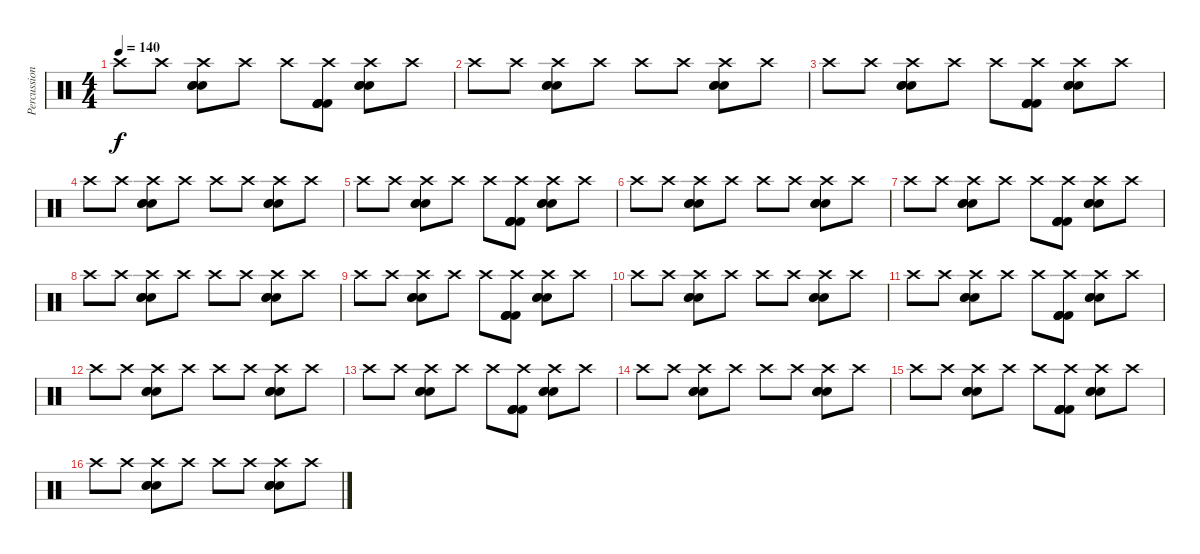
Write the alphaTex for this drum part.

\track ("Percussion" "Percussion") {instrument percussion}
\staff {score}
\articulation defaults
\ts (4 4)
\tempo 140
\clef neutral
\ks c "Crash high (hit)".8{dy f} "Crash high (hit)".8
("Crash high (hit)" "Snare (hit) 2" "Snare (hit) 2" "Snare (hit) 2").8 "Crash high (hit)".8 "Crash high (hit)".8 ("Crash high (hit)" "Kick (hit) 2" "Kick (hit) 2" "Kick (hit) 2" "Kick (hit) 2").8 ("Crash high (hit)" "Snare (hit) 2" "Snare (hit) 2" "Snare (hit) 2").8 "Crash high (hit)".8 |
"Crash high (hit)".8 "Crash high (hit)".8 ("Crash high (hit)" "Snare (hit) 2" "Snare (hit) 2" "Snare (hit) 2").8 "Crash high (hit)".8 "Crash high (hit)".8 "Crash high (hit)".8 ("Crash high (hit)" "Snare (hit) 2" "Snare (hit) 2" "Snare (hit) 2").8 "Crash high (hit)".8 |
"Crash high (hit)".8 "Crash high (hit)".8 ("Crash high (hit)" "Snare (hit) 2" "Snare (hit) 2" "Snare (hit) 2").8 "Crash high (hit)".8 "Crash high (hit)".8 ("Crash high (hit)" "Kick (hit) 2" "Kick (hit) 2" "Kick (hit) 2" "Kick (hit) 2").8 ("Crash high (hit)" "Snare (hit) 2" "Snare (hit) 2" "Snare (hit) 2").8 "Crash high (hit)".8 |
"Crash high (hit)".8 "Crash high (hit)".8 ("Crash high (hit)" "Snare (hit) 2" "Snare (hit) 2" "Snare (hit) 2").8 "Crash high (hit)".8 "Crash high (hit)".8 "Crash high (hit)".8 ("Crash high (hit)" "Snare (hit) 2" "Snare (hit) 2" "Snare (hit) 2").8 "Crash high (hit)".8 |
"Crash high (hit)".8 "Crash high (hit)".8 ("Crash high (hit)" "Snare (hit) 2" "Snare (hit) 2" "Snare (hit) 2").8 "Crash high (hit)".8 "Crash high (hit)".8 ("Crash high (hit)" "Kick (hit) 2" "Kick (hit) 2" "Kick (hit) 2" "Kick (hit) 2").8 ("Crash high (hit)" "Snare (hit) 2" "Snare (hit) 2" "Snare (hit) 2").8 "Crash high (hit)".8 |
"Crash high (hit)".8 "Crash high (hit)".8 ("Crash high (hit)" "Snare (hit) 2" "Snare (hit) 2" "Snare (hit) 2").8 "Crash high (hit)".8 "Crash high (hit)".8 "Crash high (hit)".8 ("Crash high (hit)" "Snare (hit) 2" "Snare (hit) 2" "Snare (hit) 2").8 "Crash high (hit)".8 |
"Crash high (hit)".8 "Crash high (hit)".8 ("Crash high (hit)" "Snare (hit) 2" "Snare (hit) 2" "Snare (hit) 2").8 "Crash high (hit)".8 "Crash high (hit)".8 ("Crash high (hit)" "Kick (hit) 2" "Kick (hit) 2" "Kick (hit) 2" "Kick (hit) 2").8 ("Crash high (hit)" "Snare (hit) 2" "Snare (hit) 2" "Snare (hit) 2").8 "Crash high (hit)".8 |
"Crash high (hit)".8 "Crash high (hit)".8 ("Crash high (hit)" "Snare (hit) 2" "Snare (hit) 2" "Snare (hit) 2").8 "Crash high (hit)".8 "Crash high (hit)".8 "Crash high (hit)".8 ("Crash high (hit)" "Snare (hit) 2" "Snare (hit) 2" "Snare (hit) 2").8 "Crash high (hit)".8 |
"Crash high (hit)".8 "Crash high (hit)".8 ("Crash high (hit)" "Snare (hit) 2" "Snare (hit) 2" "Snare (hit) 2").8 "Crash high (hit)".8 "Crash high (hit)".8 ("Crash high (hit)" "Kick (hit) 2" "Kick (hit) 2" "Kick (hit) 2" "Kick (hit) 2").8 ("Crash high (hit)" "Snare (hit) 2" "Snare (hit) 2" "Snare (hit) 2").8 "Crash high (hit)".8 |
"Crash high (hit)".8 "Crash high (hit)".8 ("Crash high (hit)" "Snare (hit) 2" "Snare (hit) 2" "Snare (hit) 2").8 "Crash high (hit)".8 "Crash high (hit)".8 "Crash high (hit)".8 ("Crash high (hit)" "Snare (hit) 2" "Snare (hit) 2" "Snare (hit) 2").8 "Crash high (hit)".8 |
"Crash high (hit)".8 "Crash high (hit)".8 ("Crash high (hit)" "Snare (hit) 2" "Snare (hit) 2" "Snare (hit) 2").8 "Crash high (hit)".8 "Crash high (hit)".8 ("Crash high (hit)" "Kick (hit) 2" "Kick (hit) 2" "Kick (hit) 2" "Kick (hit) 2").8 ("Crash high (hit)" "Snare (hit) 2" "Snare (hit) 2" "Snare (hit) 2").8 "Crash high (hit)".8 |
"Crash high (hit)".8 "Crash high (hit)".8 ("Crash high (hit)" "Snare (hit) 2" "Snare (hit) 2" "Snare (hit) 2").8 "Crash high (hit)".8 "Crash high (hit)".8 "Crash high (hit)".8 ("Crash high (hit)" "Snare (hit) 2" "Snare (hit) 2" "Snare (hit) 2").8 "Crash high (hit)".8 |
"Crash high (hit)".8 "Crash high (hit)".8 ("Crash high (hit)" "Snare (hit) 2" "Snare (hit) 2" "Snare (hit) 2").8 "Crash high (hit)".8 "Crash high (hit)".8 ("Crash high (hit)" "Kick (hit) 2" "Kick (hit) 2" "Kick (hit) 2" "Kick (hit) 2").8 ("Crash high (hit)" "Snare (hit) 2" "Snare (hit) 2" "Snare (hit) 2").8 "Crash high (hit)".8 |
"Crash high (hit)".8 "Crash high (hit)".8 ("Crash high (hit)" "Snare (hit) 2" "Snare (hit) 2" "Snare (hit) 2").8 "Crash high (hit)".8 "Crash high (hit)".8 "Crash high (hit)".8 ("Crash high (hit)" "Snare (hit) 2" "Snare (hit) 2" "Snare (hit) 2").8 "Crash high (hit)".8 |
"Crash high (hit)".8 "Crash high (hit)".8 ("Crash high (hit)" "Snare (hit) 2" "Snare (hit) 2" "Snare (hit) 2").8 "Crash high (hit)".8 "Crash high (hit)".8 ("Crash high (hit)" "Kick (hit) 2" "Kick (hit) 2" "Kick (hit) 2" "Kick (hit) 2").8 ("Crash high (hit)" "Snare (hit) 2" "Snare (hit) 2" "Snare (hit) 2").8 "Crash high (hit)".8 |
"Crash high (hit)".8 "Crash high (hit)".8 ("Crash high (hit)" "Snare (hit) 2" "Snare (hit) 2" "Snare (hit) 2").8 "Crash high (hit)".8 "Crash high (hit)".8 "Crash high (hit)".8 ("Crash high (hit)" "Snare (hit) 2" "Snare (hit) 2" "Snare (hit) 2").8 "Crash high (hit)".8
